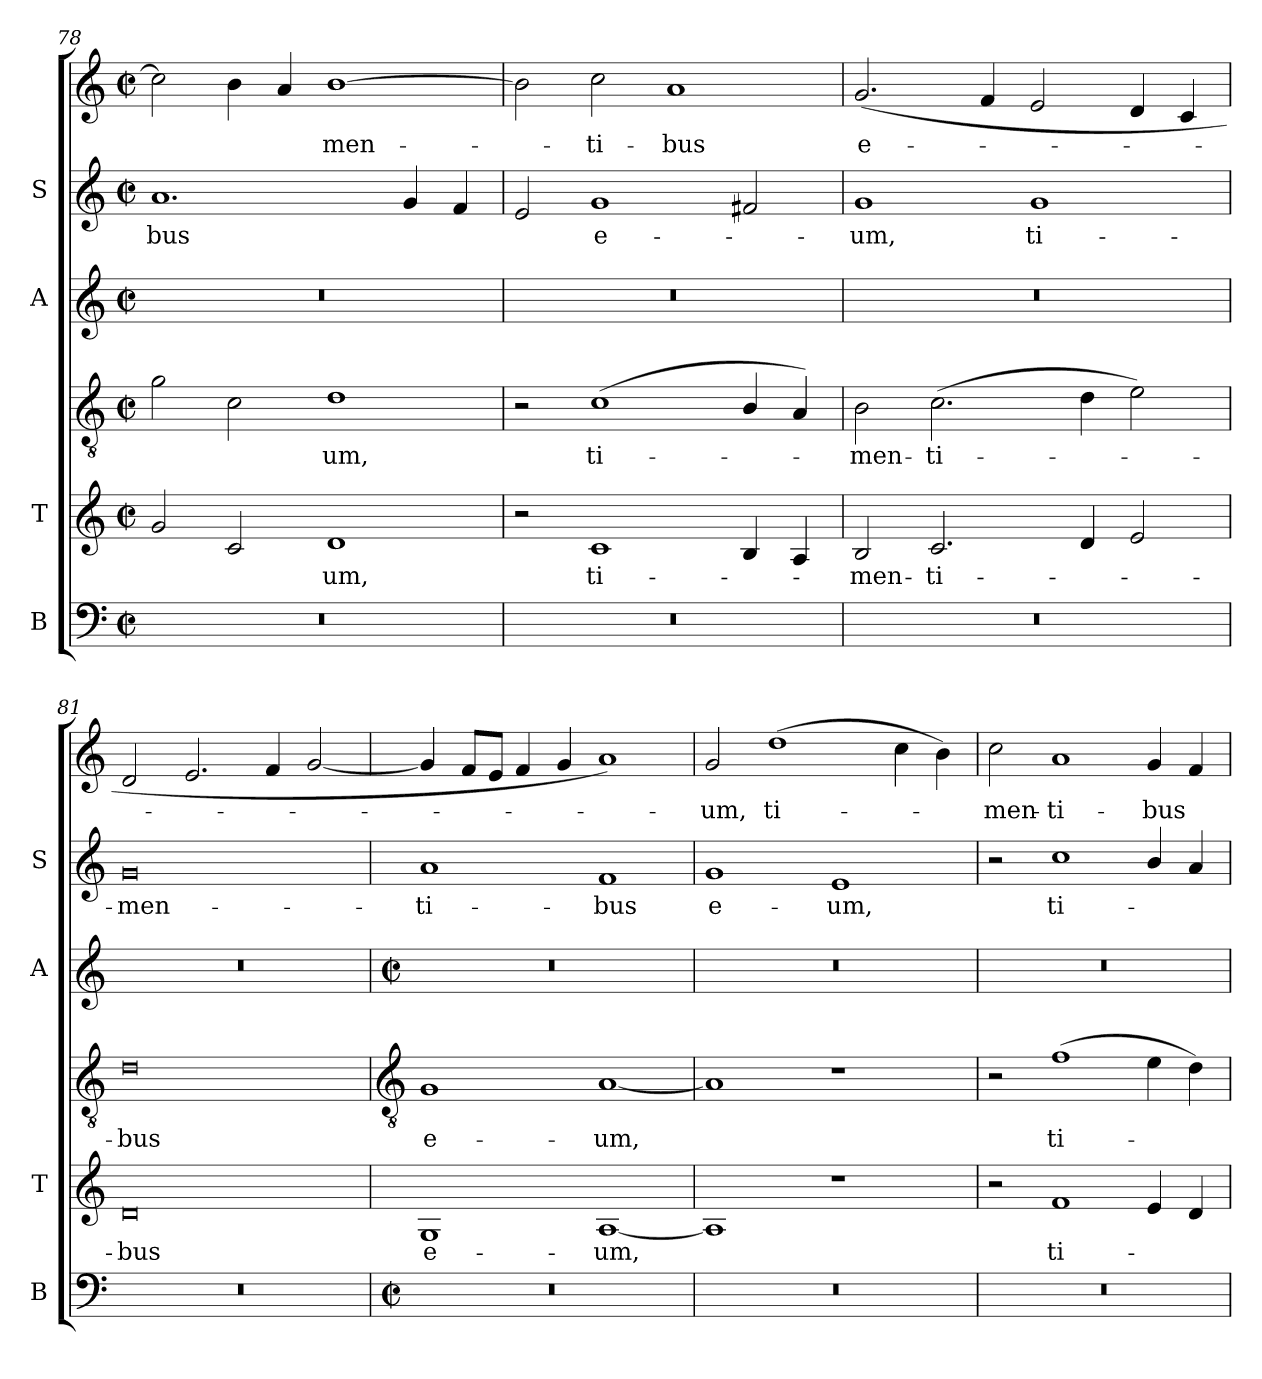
**kern	**kern	**text	**kern	**text	**kern	**kern	**text	**kern	**text
*part4	*part3	*part3	*part3	*part3	*part2	*part1	*part1	*part1	*part1
*staff6	*staff5	*staff5	*staff4	*staff4	*staff3	*staff2	*staff2	*staff1	*staff1
*I"B	*I"T	*	*	*	*I"A	*I"S	*	*	*
*I'B	*I'T	*	*	*	*I'A	*I'S	*	*	*
*clefF4	*	*	*clefGv2	*	*clefG2	*clefG2	*	*clefG2	*
*k[]	*k[]	*	*k[]	*	*k[]	*k[]	*	*k[]	*
*C:	*C:	*	*C:	*	*C:	*C:	*	*C:	*
*M4/2	*M4/2	*	*M4/2	*	*M4/2	*M4/2	*	*M4/2	*
*met(c|)	*met(c|)	*	*met(c|)	*	*met(c|)	*met(c|)	*	*met(c|)	*
=78	=78	=78	=78	=78	=78	=78	=78	=78	=78
!	!	!	!	!	!	!	!LO:LY:b	!	!
0r	2g	.	2g	.	0r	1.a	bus	2cc]	.
.	2c	.	2c	.	.	.	.	4b	.
.	.	.	.	.	.	.	.	4a	.
!	!	!LO:LY:b	!	!LO:LY:b	!	!	!	!	!LO:LY:b
.	1d	um,	1d	um,	.	.	.	[1b	-men-
.	.	.	.	.	.	4g	.	.	.
.	.	.	.	.	.	4f	.	.	.
=79	=79	=79	=79	=79	=79	=79	=79	=79	=79
0r	2r	.	2r	.	0r	2e	.	2b]	.
!	!	!LO:LY:b	!	!LO:LY:b	!	!	!LO:LY:b	!	!LO:LY:b
.	1c	ti-	(<1c	ti-	.	1g	e-	2cc	ti-
!	!	!	!	!	!	!	!	!	!LO:LY:b
.	.	.	.	.	.	.	.	1a	-bus
.	4B/	.	4B/	.	.	2f#	.	.	.
.	4A	.	4A)	.	.	.	.	.	.
=80	=80	=80	=80	=80	=80	=80	=80	=80	=80
!	!	!LO:LY:b	!	!LO:LY:b	!	!	!LO:LY:b	!	!LO:LY:b
0r	2B	men-	2B	men-	0r	1g	um,	(<2.g	e-
!	!	!LO:LY:b	!	!LO:LY:b	!	!	!	!	!
.	2.c	-ti-	(>2.c	-ti-	.	.	.	.	.
.	.	.	.	.	.	.	.	4f	.
!	!	!	!	!	!	!	!LO:LY:b	!	!
.	.	.	.	.	.	1g	ti-	2e	.
.	4d	.	4d	.	.	.	.	.	.
.	2e	.	2e)	.	.	.	.	4d	.
.	.	.	.	.	.	.	.	4c	.
=81	=81	=81	=81	=81	=81	=81	=81	=81	=81
!	!	!LO:LY:b	!	!LO:LY:b	!	!	!LO:LY:b	!	!
0r	0d	bus	0d	bus	0r	0g	-men-	2d	.
.	.	.	.	.	.	.	.	2.e	.
.	.	.	.	.	.	.	.	4f	.
.	.	.	.	.	.	.	.	[2g	.
!!LO:LB:g=z
=82	=82	=82	=82	=82	=82	=82	=82	=82	=82
*	*	*	*clefGv2	*	*	*	*	*	*
*M4/2	*	*	*	*	*M4/2	*	*	*	*
*met(c|)	*	*	*	*	*met(c|)	*	*	*	*
!	!	!LO:LY:b	!	!LO:LY:b	!	!	!LO:LY:b	!	!
0r	1G	e-	1G	e-	0r	1a	-ti-	4g]	.
.	.	.	.	.	.	.	.	8fL	.
.	.	.	.	.	.	.	.	8eJ	.
.	.	.	.	.	.	.	.	4f	.
.	.	.	.	.	.	.	.	4g	.
!	!	!LO:LY:b	!	!LO:LY:b	!	!	!LO:LY:b	!	!
.	[1A	-um,	[1A	-um,	.	1f	-bus	1a)	.
!!LO:LB:g=z
=83	=83	=83	=83	=83	=83	=83	=83	=83	=83
!	!	!	!	!	!	!	!LO:LY:b	!	!LO:LY:b
0r	1A]	.	1A]	.	0r	1g	e-	2g	um,
!	!	!	!	!	!	!	!	!	!LO:LY:b
.	.	.	.	.	.	.	.	(>1dd	ti-
!	!	!	!	!	!	!	!LO:LY:b	!	!
.	1r	.	1r	.	.	1e	-um,	.	.
.	.	.	.	.	.	.	.	4cc	.
.	.	.	.	.	.	.	.	4b)	.
=84	=84	=84	=84	=84	=84	=84	=84	=84	=84
!	!	!	!	!	!	!	!	!	!LO:LY:b
0r	2r	.	2r	.	0r	2r	.	2cc	men-
!	!	!LO:LY:b	!	!LO:LY:b	!	!	!LO:LY:b	!	!LO:LY:b
.	1f	ti-	(>1f	ti-	.	1cc	ti-	1a	-ti-
!	!	!	!	!	!	!	!	!	!LO:LY:b
.	4e	.	4e	.	.	4b/	.	4g	-bus
.	4d	.	4d)	.	.	4a	.	4f	.
=	=	=	=	=	=	=	=	=	=
*-	*-	*-	*-	*-	*-	*-	*-	*-	*-
